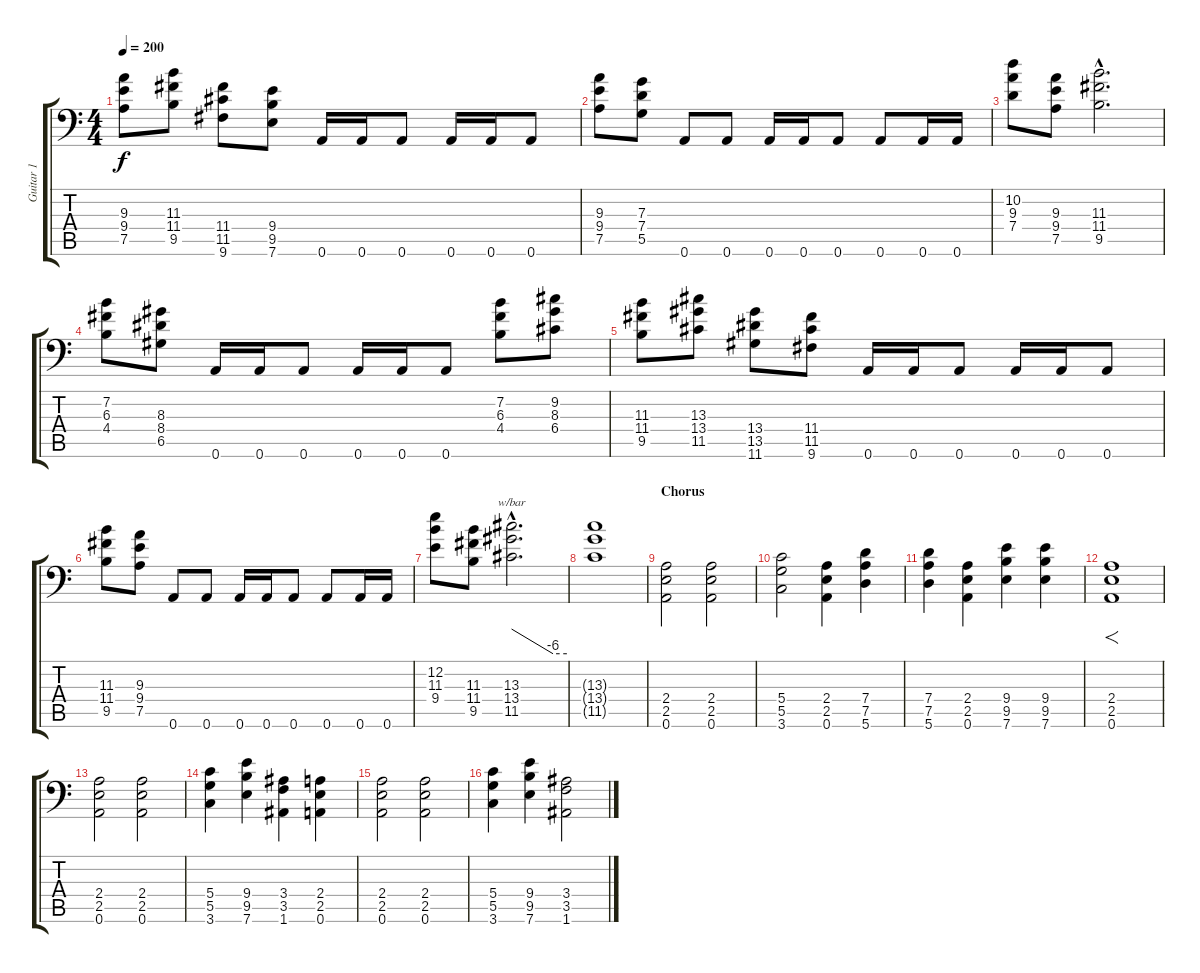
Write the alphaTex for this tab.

\track ("Guitar 1" "Guitar 1") {instrument overdrivenguitar}
\staff {score tabs}
\tuning (A3 E3 C3 G2 D2 A1) {hide}
\ts (4 4)
\tempo 200
\clef f4
\ks c
(9.3 9.4 7.5).8{dy f} (11.3 11.4 9.5).8 (11.4 11.5 9.6).8 (9.4 9.5 7.6).8 0.6.16 0.6.16 0.6.8 0.6.16 0.6.16 0.6.8 |
(9.3 9.4 7.5).8 (7.3 7.4 5.5).8 0.6.8 0.6.8 0.6.16 0.6.16 0.6.8 0.6.8 0.6.16 0.6.16 |
(10.2 9.3 7.4).8 (9.3 9.4 7.5).8 (11.3{hac} 11.4{hac} 9.5{hac}).2{d} |
(7.2 6.3 4.4).8 (8.3 8.4 6.5).8 0.6.16 0.6.16 0.6.8 0.6.16 0.6.16 0.6.8 (7.2 6.3 4.4).8 (9.2 8.3 6.4).8 |
(11.3 11.4 9.5).8 (13.3 13.4 11.5).8 (13.4 13.5 11.6).8 (11.4 11.5 9.6).8 0.6.16 0.6.16 0.6.8 0.6.16 0.6.16 0.6.8 |
(11.3 11.4 9.5).8 (9.3 9.4 7.5).8 0.6.8 0.6.8 0.6.16 0.6.16 0.6.8 0.6.8 0.6.16 0.6.16 |
(12.2 11.3 9.4).8 (11.3 11.4 9.5).8 (13.3{hac} 13.4{hac} 11.5{hac}).2{d tbe (custom default 0 0 45 -24 60 -24)} |
(13.3{t} 13.4{t} 11.5{t}).1 |
\section ("" "Chorus")
(2.4 2.5 0.6).2 (2.4 2.5 0.6).2 |
(5.4 5.5 3.6).2 (2.4 2.5 0.6).4 (7.4 7.5 5.6).4 |
(7.4 7.5 5.6).4 (2.4 2.5 0.6).4 (9.4 9.5 7.6).4 (9.4 9.5 7.6).4 |
(2.4 2.5 0.6).1{f} |
(2.4 2.5 0.6).2 (2.4 2.5 0.6).2 |
(5.4 5.5 3.6).4 (9.4 9.5 7.6).4 (3.4 3.5 1.6).4 (2.4 2.5 0.6).4 |
(2.4 2.5 0.6).2 (2.4 2.5 0.6).2 |
(5.4 5.5 3.6).4 (9.4 9.5 7.6).4 (3.4 3.5 1.6).2
